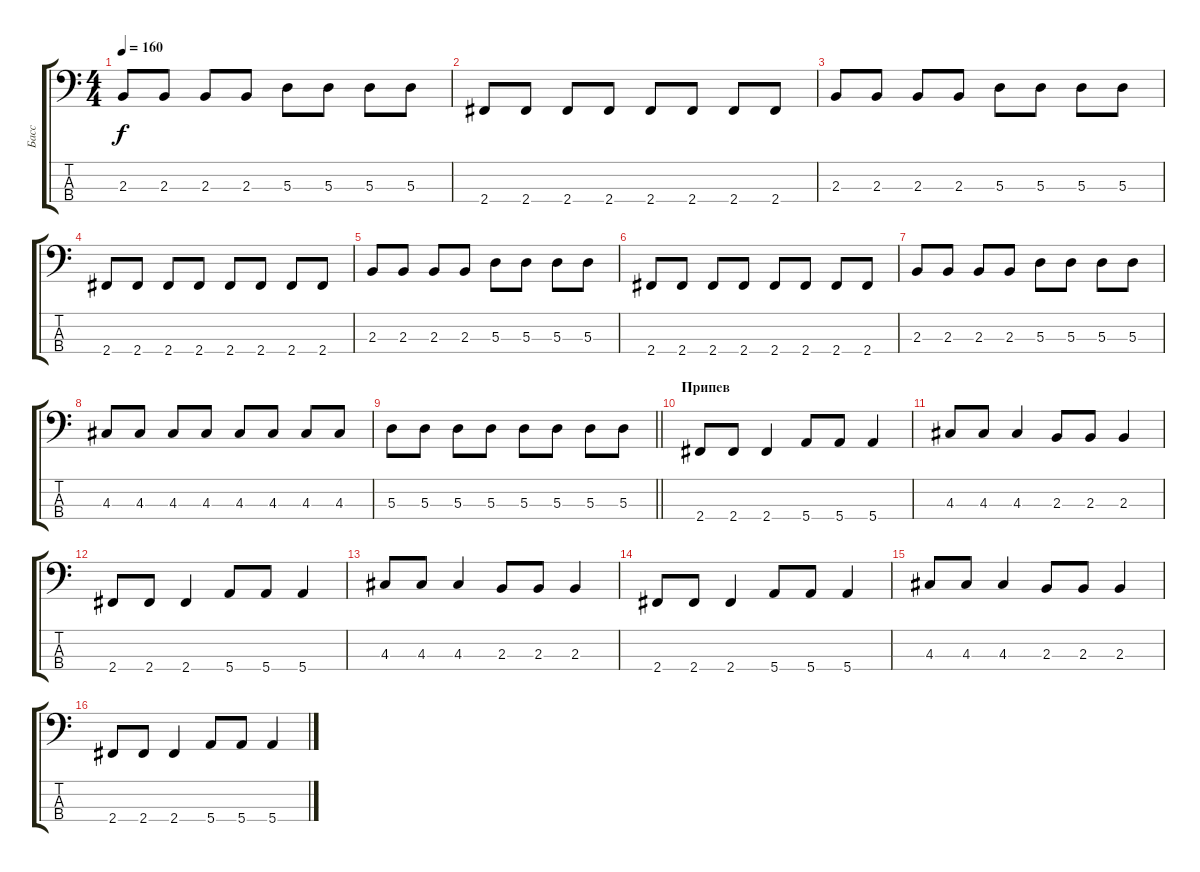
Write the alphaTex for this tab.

\track ("Басс" "Басс") {instrument electricbasspick}
\staff {score tabs}
\tuning (G2 D2 A1 E1) {hide}
\ts (4 4)
\tempo 160
\clef f4
\ks c
2.3.8{dy f} 2.3.8 2.3.8 2.3.8 5.3.8 5.3.8 5.3.8 5.3.8 |
2.4.8 2.4.8 2.4.8 2.4.8 2.4.8 2.4.8 2.4.8 2.4.8 |
2.3.8 2.3.8 2.3.8 2.3.8 5.3.8 5.3.8 5.3.8 5.3.8 |
2.4.8 2.4.8 2.4.8 2.4.8 2.4.8 2.4.8 2.4.8 2.4.8 |
2.3.8 2.3.8 2.3.8 2.3.8 5.3.8 5.3.8 5.3.8 5.3.8 |
2.4.8 2.4.8 2.4.8 2.4.8 2.4.8 2.4.8 2.4.8 2.4.8 |
2.3.8 2.3.8 2.3.8 2.3.8 5.3.8 5.3.8 5.3.8 5.3.8 |
4.3.8 4.3.8 4.3.8 4.3.8 4.3.8 4.3.8 4.3.8 4.3.8 |
\barLineRight lightlight
5.3.8 5.3.8 5.3.8 5.3.8 5.3.8 5.3.8 5.3.8 5.3.8 |
\section ("" "Припев")
2.4.8 2.4.8 2.4.4 5.4.8 5.4.8 5.4.4 |
4.3.8 4.3.8 4.3.4 2.3.8 2.3.8 2.3.4 |
2.4.8 2.4.8 2.4.4 5.4.8 5.4.8 5.4.4 |
4.3.8 4.3.8 4.3.4 2.3.8 2.3.8 2.3.4 |
2.4.8 2.4.8 2.4.4 5.4.8 5.4.8 5.4.4 |
4.3.8 4.3.8 4.3.4 2.3.8 2.3.8 2.3.4 |
2.4.8 2.4.8 2.4.4 5.4.8 5.4.8 5.4.4
